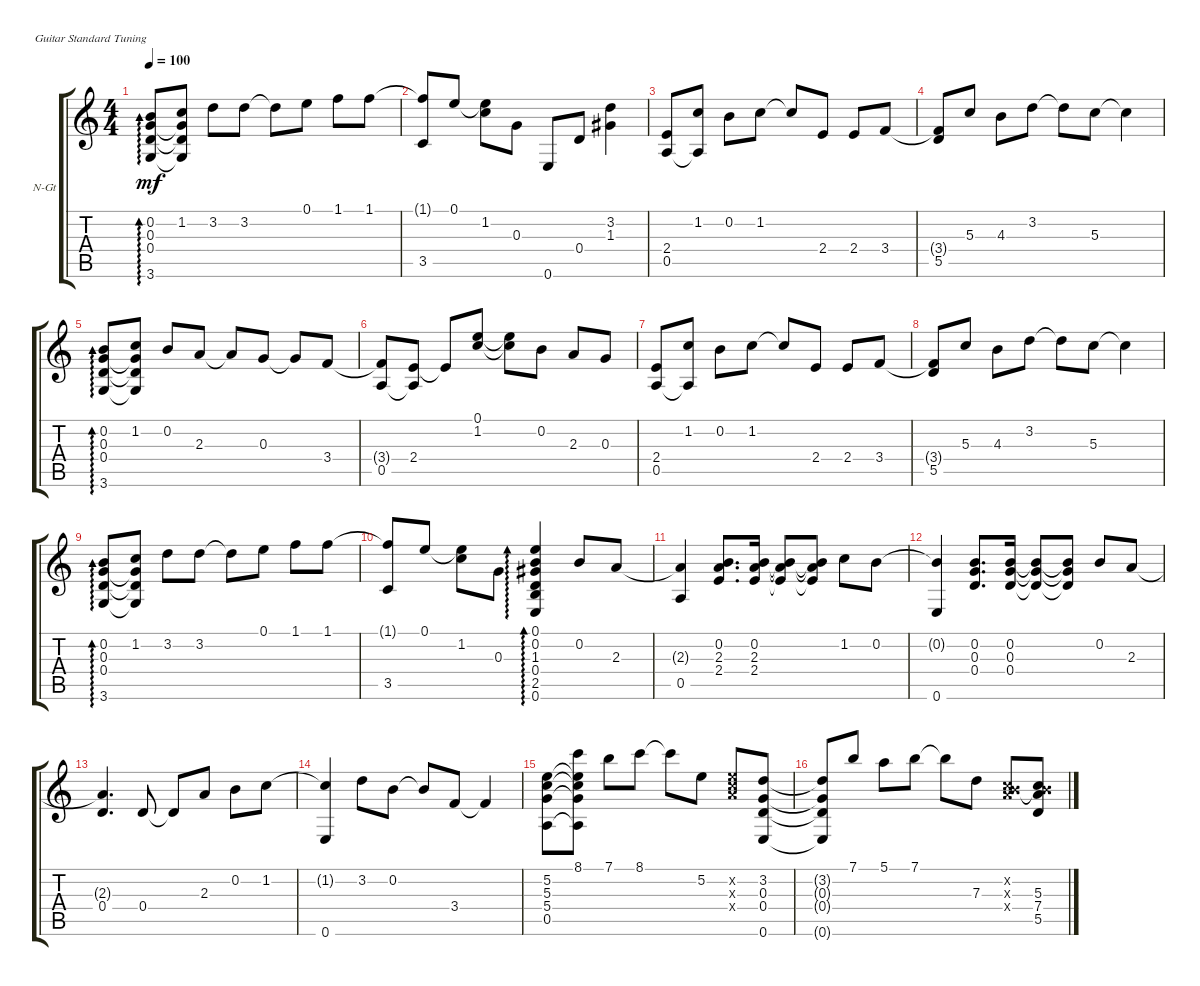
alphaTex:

\defaultSystemsLayout 4
\bracketExtendMode groupsimilarinstruments
\firstSystemTrackNameOrientation horizontal
\otherSystemsTrackNameOrientation horizontal
\track ("Nylon Guitar" "N-Gt") {instrument acousticguitarnylon}
\staff {score tabs}
\tuning (E4 B3 G3 D3 A2 E2)
\ts (4 4)
\tempo 100
\clef g2
\ks c
(3.6 0.4 0.3 0.2).8{ad 0 dy mf} (1.2 0.3{t} 0.4{t} 3.6{t}).8 3.2.8 3.2.8 3.2{t}.8 0.1.8 1.1.8 1.1.8 |
(1.1{t} 3.5).8 0.1.8 (1.2 0.1{t}).8 0.3.8 0.6.8 0.4.8 (1.3 3.2).4 |
(0.5 2.4).8 (1.2 0.5{t}).8 0.2.8 1.2.8 1.2{t}.8 2.4.8 2.4.8 3.4.8 |
(3.4{t} 5.5).8 5.3.8 4.3.8 3.2.8 3.2{t}.8 5.3.8 5.3{t}.4 |
(0.2 0.3 0.4 3.6).8{ad 0} (1.2 0.3{t} 0.4{t} 3.6{t}).8 0.2.8 2.3.8 2.3{t}.8 0.3.8 0.3{t}.8 3.4.8 |
(3.4{t} 0.5).8 (2.4 0.5{t}).8 2.4{t}.8 (0.1 1.2).8 (1.2{t} 0.1{t}).8 0.2.8 2.3.8 0.3.8 |
(0.5 2.4).8 (1.2 0.5{t}).8 0.2.8 1.2.8 1.2{t}.8 2.4.8 2.4.8 3.4.8 |
(3.4{t} 5.5).8 5.3.8 4.3.8 3.2.8 3.2{t}.8 5.3.8 5.3{t}.4 |
(3.6 0.4 0.3 0.2).8{ad 0} (1.2 0.3{t} 0.4{t} 3.6{t}).8 3.2.8 3.2.8 3.2{t}.8 0.1.8 1.1.8 1.1.8 |
(1.1{t} 3.5).8 0.1.8 (1.2 0.1{t}).8 0.3.8 (0.6 2.5 0.4 1.3 0.2 0.1).4{ad 0} 0.2.8 2.3.8 |
(0.5 2.3{t}).4 (2.4 2.3 0.2).8{d} (0.2 2.3 2.4).16 (0.2{t} 2.3{t} 2.4{t}).8 (0.2{t} 2.3{t} 2.4{t}).8 1.2.8 0.2.8 |
(0.6 0.2{t}).4 (0.2 0.3 0.4).8{d} (0.2 0.3 0.4).16 (0.2{t} 0.3{t} 0.4{t}).8 (0.4{t} 0.3{t} 0.2{t}).8 0.2.8 2.3.8 |
(2.3{t} 0.4).4{d} 0.4.8 0.4{t}.8 2.3.8 0.2.8 1.2.8 |
(1.2{t} 0.6).4 3.2.8 0.2.8 0.2{t}.8 3.4.8 3.4{t}.4 |
(5.2 5.3 5.4 0.5).8 (8.1 0.5{t} 5.4{t} 5.3{t} 5.2{t}).8 7.1.8 8.1.8 8.1{t}.8 5.2.8 (5.2{x} 5.3{x} 7.4{x}).8 (3.2 0.3 0.4 0.6).8 |
(3.2{t} 0.3{t} 0.6{t} 0.4{t}).8 7.1.8 5.1.8 7.1.8 7.1{t}.8 7.3.8 (5.3{x} 7.4{x} 0.2{x}).8 (5.3 7.4 5.5 0.2{x t}).8
